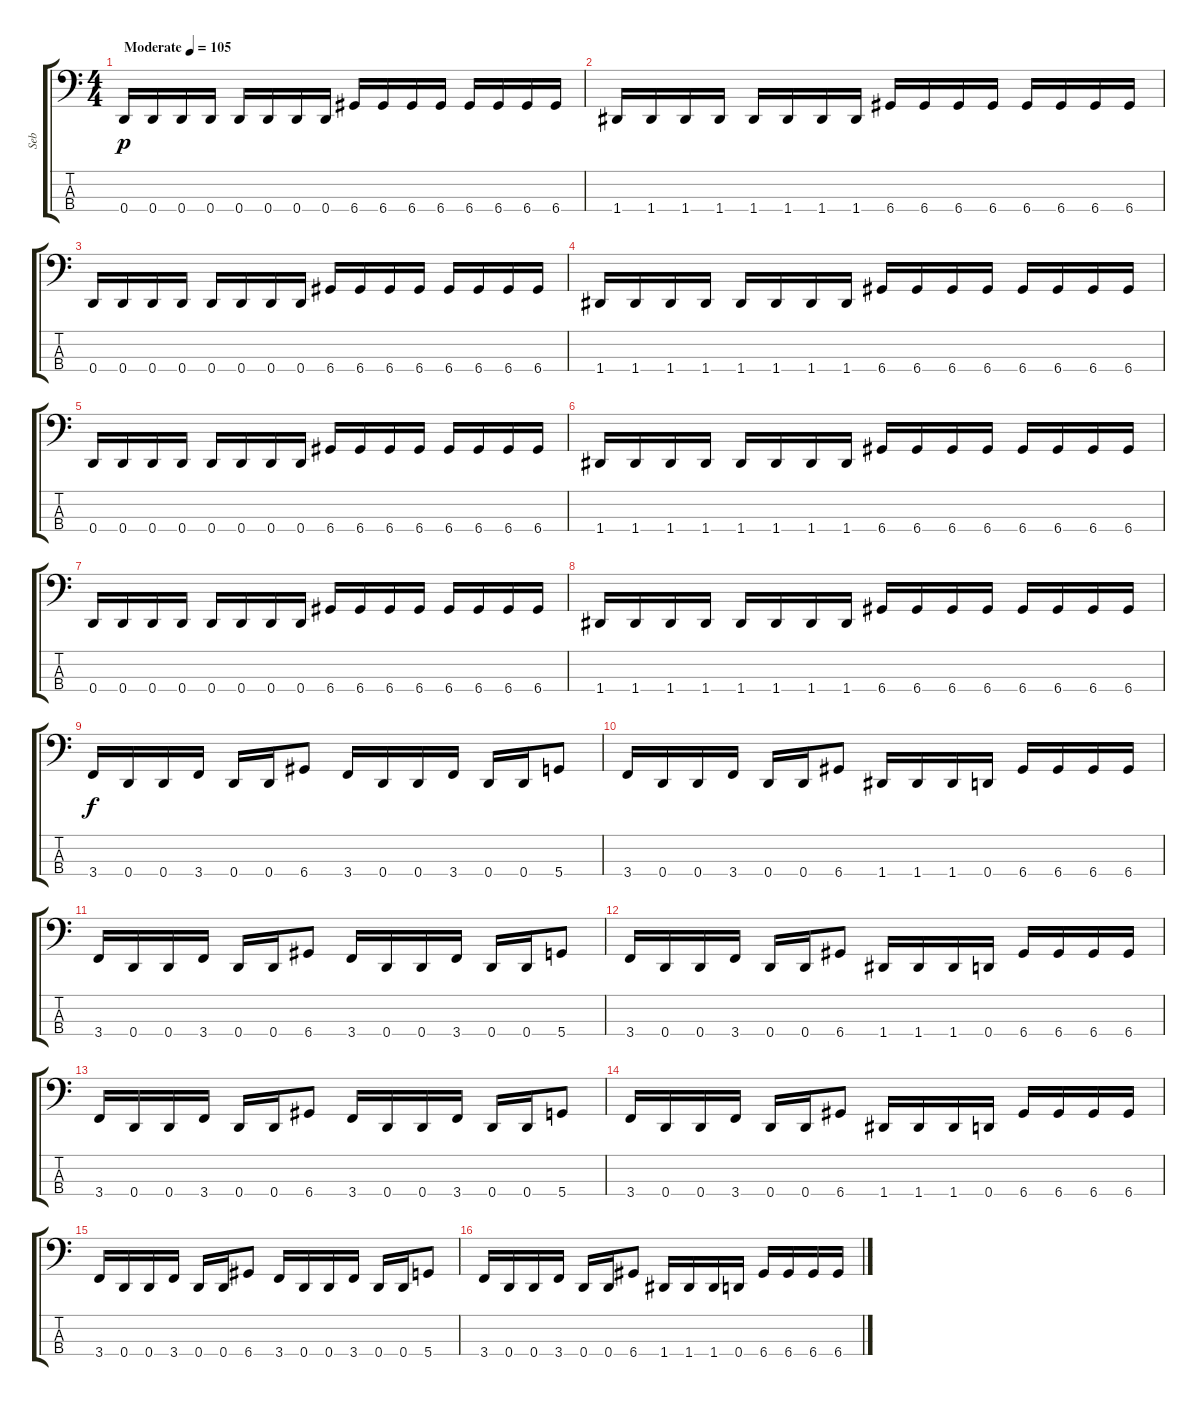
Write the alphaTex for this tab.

\track ("Seb" "Seb") {instrument electricbasspick}
\staff {score tabs}
\tuning (G2 D2 A1 D1) {hide}
\ts (4 4)
\tempo (105 "Moderate")
\clef f4
\ks c
0.4.16{dy p instrument electricbasspick} 0.4.16 0.4.16 0.4.16 0.4.16 0.4.16 0.4.16 0.4.16 6.4.16 6.4.16 6.4.16 6.4.16 6.4.16 6.4.16 6.4.16 6.4.16 |
1.4.16 1.4.16 1.4.16 1.4.16 1.4.16 1.4.16 1.4.16 1.4.16 6.4.16 6.4.16 6.4.16 6.4.16 6.4.16 6.4.16 6.4.16 6.4.16 |
0.4.16 0.4.16 0.4.16 0.4.16 0.4.16 0.4.16 0.4.16 0.4.16 6.4.16 6.4.16 6.4.16 6.4.16 6.4.16 6.4.16 6.4.16 6.4.16 |
1.4.16 1.4.16 1.4.16 1.4.16 1.4.16 1.4.16 1.4.16 1.4.16 6.4.16 6.4.16 6.4.16 6.4.16 6.4.16 6.4.16 6.4.16 6.4.16 |
0.4.16 0.4.16 0.4.16 0.4.16 0.4.16 0.4.16 0.4.16 0.4.16 6.4.16 6.4.16 6.4.16 6.4.16 6.4.16 6.4.16 6.4.16 6.4.16 |
1.4.16 1.4.16 1.4.16 1.4.16 1.4.16 1.4.16 1.4.16 1.4.16 6.4.16 6.4.16 6.4.16 6.4.16 6.4.16 6.4.16 6.4.16 6.4.16 |
0.4.16 0.4.16 0.4.16 0.4.16 0.4.16 0.4.16 0.4.16 0.4.16 6.4.16 6.4.16 6.4.16 6.4.16 6.4.16 6.4.16 6.4.16 6.4.16 |
1.4.16 1.4.16 1.4.16 1.4.16 1.4.16 1.4.16 1.4.16 1.4.16 6.4.16 6.4.16 6.4.16 6.4.16 6.4.16 6.4.16 6.4.16 6.4.16 |
3.4.16{dy f} 0.4.16 0.4.16 3.4.16 0.4.16 0.4.16 6.4.8 3.4.16 0.4.16 0.4.16 3.4.16 0.4.16 0.4.16 5.4.8 |
3.4.16 0.4.16 0.4.16 3.4.16 0.4.16 0.4.16 6.4.8 1.4.16 1.4.16 1.4.16 0.4.16 6.4.16 6.4.16 6.4.16 6.4.16 |
3.4.16 0.4.16 0.4.16 3.4.16 0.4.16 0.4.16 6.4.8 3.4.16 0.4.16 0.4.16 3.4.16 0.4.16 0.4.16 5.4.8 |
3.4.16 0.4.16 0.4.16 3.4.16 0.4.16 0.4.16 6.4.8 1.4.16 1.4.16 1.4.16 0.4.16 6.4.16 6.4.16 6.4.16 6.4.16 |
3.4.16 0.4.16 0.4.16 3.4.16 0.4.16 0.4.16 6.4.8 3.4.16 0.4.16 0.4.16 3.4.16 0.4.16 0.4.16 5.4.8 |
3.4.16 0.4.16 0.4.16 3.4.16 0.4.16 0.4.16 6.4.8 1.4.16 1.4.16 1.4.16 0.4.16 6.4.16 6.4.16 6.4.16 6.4.16 |
3.4.16 0.4.16 0.4.16 3.4.16 0.4.16 0.4.16 6.4.8 3.4.16 0.4.16 0.4.16 3.4.16 0.4.16 0.4.16 5.4.8 |
3.4.16 0.4.16 0.4.16 3.4.16 0.4.16 0.4.16 6.4.8 1.4.16 1.4.16 1.4.16 0.4.16 6.4.16 6.4.16 6.4.16 6.4.16
